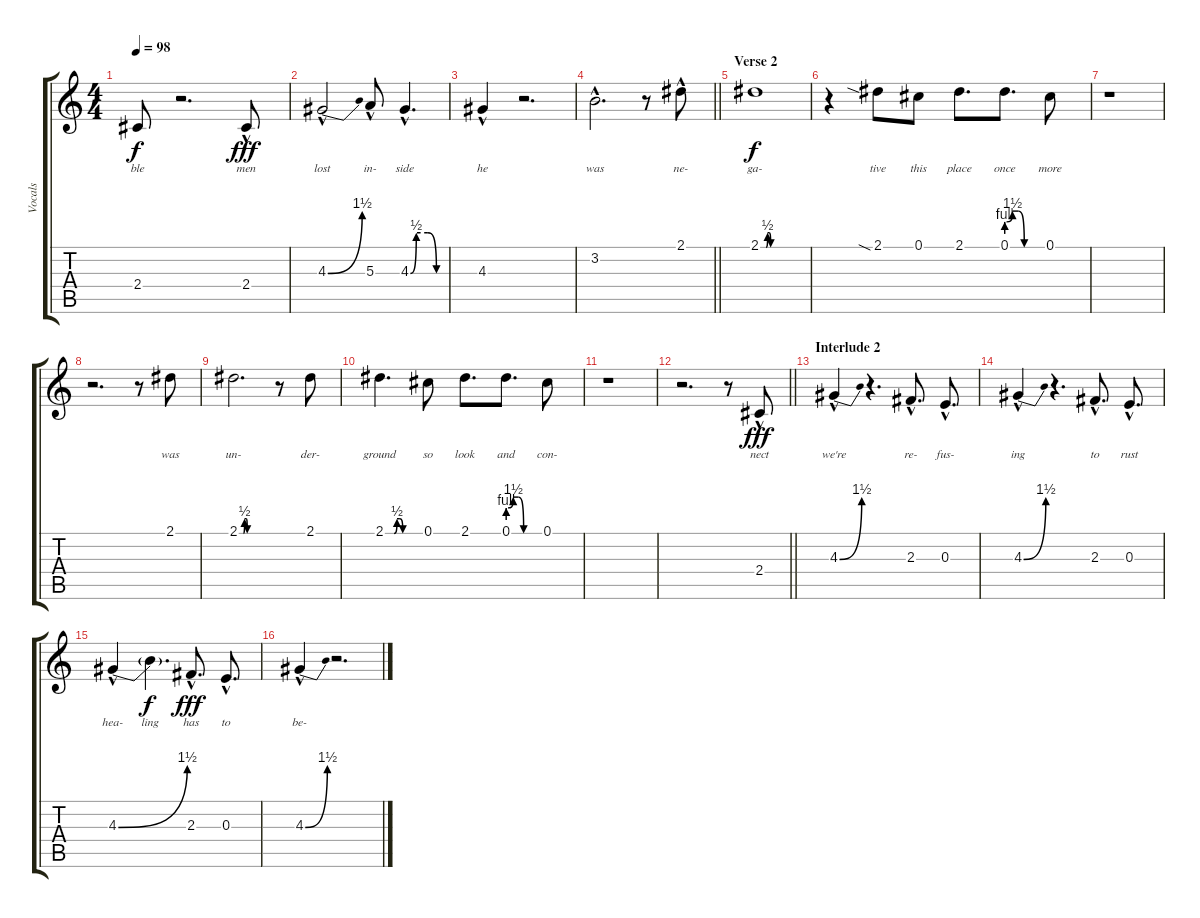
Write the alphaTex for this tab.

\track ("Vocals" "Vocals") {instrument overdrivenguitar}
\staff {score tabs}
\tuning (Db4 Ab3 E3 B2 Gb2 Db2) {hide}
\ts (4 4)
\tempo 98
\clef g2
\ks c
2.4{t}.8{lyrics (0 "ble") lyrics (1 "") lyrics (2 "") lyrics (3 "") lyrics (4 "") dy f} r.2{d} 2.4{hac}.8{lyrics (0 "men") lyrics (1 "") lyrics (2 "") lyrics (3 "") lyrics (4 "") dy fff} |
4.3{be (bend 0 0 60 6) hac}.2{lyrics (0 "lost") lyrics (1 "") lyrics (2 "") lyrics (3 "") lyrics (4 "")} 5.3{hac}.8{lyrics (0 "in-") lyrics (1 "") lyrics (2 "") lyrics (3 "") lyrics (4 "")} 4.3{be (custom 0 0 10 2 30 2 45 0 60 0) hac}.4{d lyrics (0 "side") lyrics (1 "") lyrics (2 "") lyrics (3 "") lyrics (4 "")} |
4.3{hac}.4{lyrics (0 "he") lyrics (1 "") lyrics (2 "") lyrics (3 "") lyrics (4 "")} r.2{d} |
\barLineRight lightlight
3.2{hac}.2{d lyrics (0 "was") lyrics (1 "") lyrics (2 "") lyrics (3 "") lyrics (4 "")} r.8 2.1{hac}.8{lyrics (0 "ne-") lyrics (1 "") lyrics (2 "") lyrics (3 "") lyrics (4 "")} |
\section ("" "Verse 2")
2.1{be (custom 0 0 7 0 9 2 11 2 13 0 60 0)}.1{lyrics (0 "ga-") lyrics (1 "") lyrics (2 "") lyrics (3 "") lyrics (4 "") dy f} |
r.4 2.1{sia}.8{lyrics (0 "tive") lyrics (1 "") lyrics (2 "") lyrics (3 "") lyrics (4 "")} 0.1.8{lyrics (0 "this") lyrics (1 "") lyrics (2 "") lyrics (3 "") lyrics (4 "")} 2.1.8{d lyrics (0 "place") lyrics (1 "") lyrics (2 "") lyrics (3 "") lyrics (4 "")} 0.1{be (custom 0 4 10 6 20 6 30 0 60 0)}.8{d lyrics (0 "once") lyrics (1 "") lyrics (2 "") lyrics (3 "") lyrics (4 "")} 0.1.8{lyrics (0 "more") lyrics (1 "") lyrics (2 "") lyrics (3 "") lyrics (4 "")} |
r.1 |
r.2{d} r.8 2.1.8{lyrics (0 "was") lyrics (1 "") lyrics (2 "") lyrics (3 "") lyrics (4 "")} |
2.1{be (custom 0 0 8 0 10 2 13 2 15 0 60 0)}.2{d lyrics (0 "un-") lyrics (1 "") lyrics (2 "") lyrics (3 "") lyrics (4 "")} r.8 2.1.8{lyrics (0 "der-") lyrics (1 "") lyrics (2 "") lyrics (3 "") lyrics (4 "")} |
2.1{be (custom 0 0 15 0 20 2 25 2 30 0 60 0)}.4{d lyrics (0 "ground") lyrics (1 "") lyrics (2 "") lyrics (3 "") lyrics (4 "")} 0.1.8{lyrics (0 "so") lyrics (1 "") lyrics (2 "") lyrics (3 "") lyrics (4 "")} 2.1.8{d lyrics (0 "look") lyrics (1 "") lyrics (2 "") lyrics (3 "") lyrics (4 "")} 0.1{be (custom 0 4 10 6 20 6 30 0 60 0)}.8{d lyrics (0 "and") lyrics (1 "") lyrics (2 "") lyrics (3 "") lyrics (4 "")} 0.1.8{lyrics (0 "con-") lyrics (1 "") lyrics (2 "") lyrics (3 "") lyrics (4 "")} |
r.1 |
\barLineRight lightlight
r.2{d} r.8 2.4{hac}.8{lyrics (0 "nect") lyrics (1 "") lyrics (2 "") lyrics (3 "") lyrics (4 "") dy fff} |
\section ("" "Interlude 2")
4.3{be (bend 0 0 60 6) hac}.4{lyrics (0 "we're") lyrics (1 "") lyrics (2 "") lyrics (3 "") lyrics (4 "")} r.4{d} 2.3{hac}.8{d lyrics (0 "re-") lyrics (1 "") lyrics (2 "") lyrics (3 "") lyrics (4 "")} 0.3{hac}.8{d lyrics (0 "fus-") lyrics (1 "") lyrics (2 "") lyrics (3 "") lyrics (4 "")} |
4.3{be (bend 0 0 60 6) hac}.4{lyrics (0 "ing") lyrics (1 "") lyrics (2 "") lyrics (3 "") lyrics (4 "")} r.4{d} 2.3{hac}.8{d lyrics (0 "to") lyrics (1 "") lyrics (2 "") lyrics (3 "") lyrics (4 "")} 0.3{hac}.8{d lyrics (0 "rust") lyrics (1 "") lyrics (2 "") lyrics (3 "") lyrics (4 "")} |
4.3{be (bend 0 0 60 6) hac}.4{lyrics (0 "hea-") lyrics (1 "") lyrics (2 "") lyrics (3 "") lyrics (4 "")} 4.3{t}.4{d lyrics (0 "ling") lyrics (1 "") lyrics (2 "") lyrics (3 "") lyrics (4 "") dy f} 2.3{hac}.8{d lyrics (0 "has") lyrics (1 "") lyrics (2 "") lyrics (3 "") lyrics (4 "") dy fff} 0.3{hac}.8{d lyrics (0 "to") lyrics (1 "") lyrics (2 "") lyrics (3 "") lyrics (4 "")} |
4.3{be (bend 0 0 60 6) hac}.4{lyrics (0 "be-") lyrics (1 "") lyrics (2 "") lyrics (3 "") lyrics (4 "")} r.2{d}
